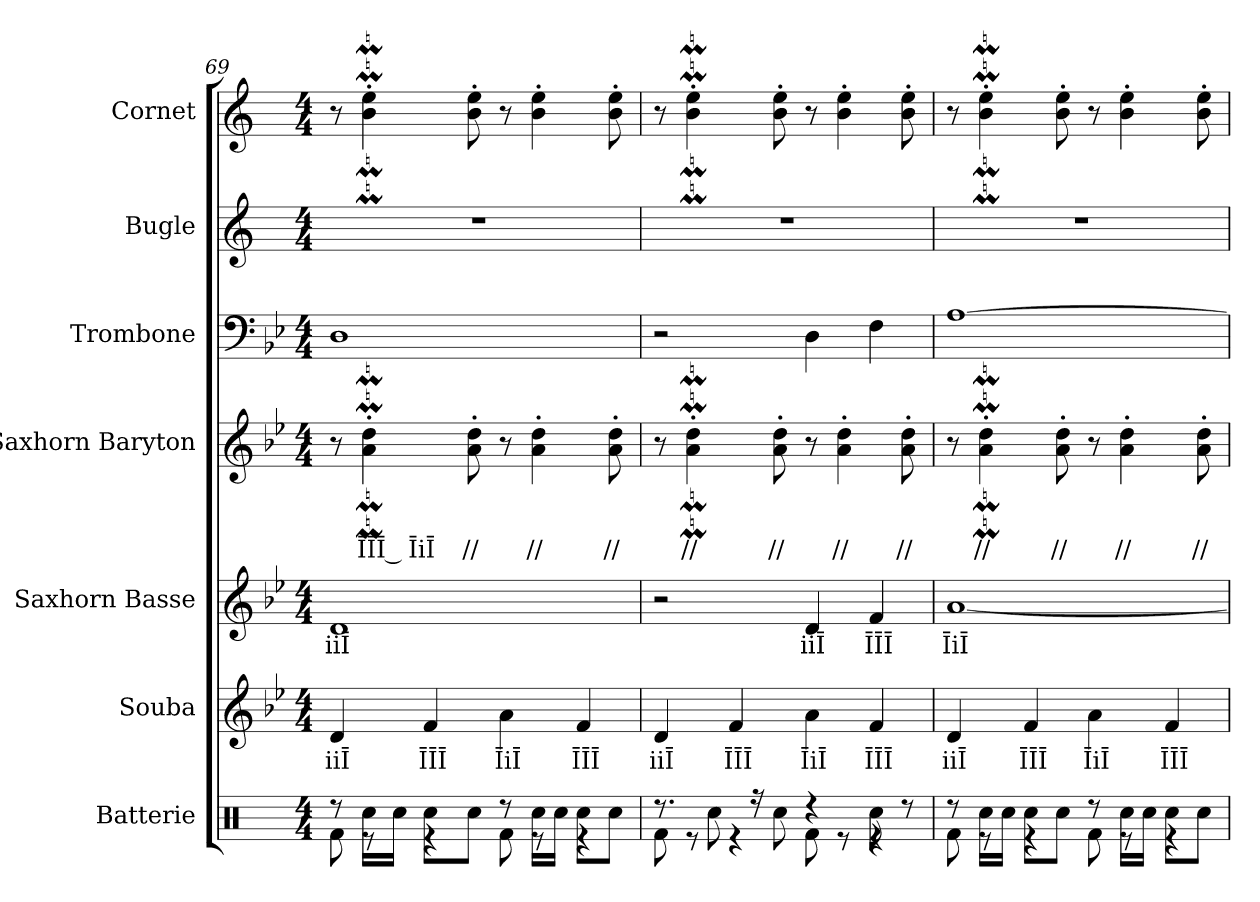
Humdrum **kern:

**kern	**kern	**text	**kern	**text	**kern	**text	**kern	**kern	**kern
*part7	*part6	*part6	*part5	*part5	*part4	*part4	*part3	*part2	*part1
*staff7	*staff6	*staff6	*staff5	*staff5	*staff4	*staff4	*staff3	*staff2	*staff1
*I"Batterie	*I"Souba	*	*I"Saxhorn Basse	*	*I"Saxhorn Baryton	*	*I"Trombone	*I"Bugle	*I"Cornet
*I'Bat.	*I'Sba.	*	*I'Bass.	*	*I'Bar.	*	*I'Tbn.	*I'Bu.	*I'Cnt.
*clefX	*clefG2	*	*clefG2	*	*clefG2	*	*clefF4	*clefG2	*clefG2
*	*ITrd15c26	*	*ITrd8c14	*	*ITrd8c14	*	*	*ITrd1c2	*ITrd1c2
*k[]	*k[b-e-]	*	*k[b-e-]	*	*k[b-e-]	*	*k[b-e-]	*k[b-e-]	*k[b-e-]
*M4/4	*M4/4	*	*M4/4	*	*M4/4	*	*M4/4	*M4/4	*M4/4
=69	=69	=69	=69	=69	=69	=69	=69	=69	=69
*^	*	*	*	*	*	*	*	*	*
!	!	!	!LO:LY:b	!	!LO:LY:b	!	!	!	!	!
8r	8Rf\	4DD/	iiĪ	1D	iiĪ	8r	.	1D	1r	8r
!	!	!	!	!	!	!	!LO:LY:b	!	!	!
16Rcc\LL	8r	.	.	.	.	4A\M' 4d\M'	ĪĪĪ ĪiĪ	.	.	4a\M' 4dd\M'
16Rcc\JJ	.	.	.	.	.	.	.	.	.	.
!	!	!	!LO:LY:b	!	!	!	!	!	!	!
8Rcc\L	4r	4FF/	ĪĪĪ	.	.	.	.	.	.	.
!	!	!	!	!	!	!	!LO:LY:b	!	!	!
8Rcc\J	.	.	.	.	.	8A\' 8d\'	//	.	.	8a\' 8dd\'
!	!	!	!LO:LY:b	!	!	!	!	!	!	!
8r	8Rf\	4AA\	ĪiĪ	.	.	8r	.	.	.	8r
!	!	!	!	!	!	!	!LO:LY:b	!	!	!
16Rcc\LL	8r	.	.	.	.	4A\' 4d\'	//	.	.	4a\' 4dd\'
16Rcc\JJ	.	.	.	.	.	.	.	.	.	.
!	!	!	!LO:LY:b	!	!	!	!	!	!	!
8Rcc\L	4r	4FF/	ĪĪĪ	.	.	.	.	.	.	.
!	!	!	!	!	!	!	!LO:LY:b	!	!	!
8Rcc\J	.	.	.	.	.	8A\' 8d\'	//	.	.	8a\' 8dd\'
!!LO:PB:g=z
=70	=70	=70	=70	=70	=70	=70	=70	=70	=70	=70
!	!	!	!LO:LY:b	!	!	!	!	!	!	!
8.r	8Rf\	4DD/	iiĪ	2r	.	8r	.	2r	1r	8r
!	!	!	!	!	!	!	!LO:LY:b	!	!	!
.	8r	.	.	.	.	4A\M' 4d\M'	//	.	.	4a\M' 4dd\M'
8Rcc\	.	.	.	.	.	.	.	.	.	.
!	!	!	!LO:LY:b	!	!	!	!	!	!	!
.	4r	4FF/	ĪĪĪ	.	.	.	.	.	.	.
16r	.	.	.	.	.	.	.	.	.	.
!	!	!	!	!	!	!	!LO:LY:b	!	!	!
8Rcc\	.	.	.	.	.	8A\' 8d\'	//	.	.	8a\' 8dd\'
!	!	!	!LO:LY:b	!	!LO:LY:b	!	!	!	!	!
4r	8Rf\	4AA\	ĪiĪ	4D/	iiĪ	8r	.	4D\	.	8r
!	!	!	!	!	!	!	!LO:LY:b	!	!	!
.	8r	.	.	.	.	4A\' 4d\'	//	.	.	4a\' 4dd\'
!	!	!	!LO:LY:b	!	!LO:LY:b	!	!	!	!	!
8Rcc\	4r	4FF/	ĪĪĪ	4F/	ĪĪĪ	.	.	4F\	.	.
!	!	!	!	!	!	!	!LO:LY:b	!	!	!
8r	.	.	.	.	.	8A\' 8d\'	//	.	.	8a\' 8dd\'
=71	=71	=71	=71	=71	=71	=71	=71	=71	=71	=71
!	!	!	!LO:LY:b	!	!LO:LY:b	!	!	!	!	!
8r	8Rf\	4DD/	iiĪ	[1A	ĪiĪ	8r	.	[1A	1r	8r
!	!	!	!	!	!	!	!LO:LY:b	!	!	!
16Rcc\LL	8r	.	.	.	.	4A\M' 4d\M'	//	.	.	4a\M' 4dd\M'
16Rcc\JJ	.	.	.	.	.	.	.	.	.	.
!	!	!	!LO:LY:b	!	!	!	!	!	!	!
8Rcc\L	4r	4FF/	ĪĪĪ	.	.	.	.	.	.	.
!	!	!	!	!	!	!	!LO:LY:b	!	!	!
8Rcc\J	.	.	.	.	.	8A\' 8d\'	//	.	.	8a\' 8dd\'
!	!	!	!LO:LY:b	!	!	!	!	!	!	!
8r	8Rf\	4AA\	ĪiĪ	.	.	8r	.	.	.	8r
!	!	!	!	!	!	!	!LO:LY:b	!	!	!
16Rcc\LL	8r	.	.	.	.	4A\' 4d\'	//	.	.	4a\' 4dd\'
16Rcc\JJ	.	.	.	.	.	.	.	.	.	.
!	!	!	!LO:LY:b	!	!	!	!	!	!	!
8Rcc\L	4r	4FF/	ĪĪĪ	.	.	.	.	.	.	.
!	!	!	!	!	!	!	!LO:LY:b	!	!	!
8Rcc\J	.	.	.	.	.	8A\' 8d\'	//	.	.	8a\' 8dd\'
*v	*v	*	*	*	*	*	*	*	*	*
=	=	=	=	=	=	=	=	=	=
*-	*-	*-	*-	*-	*-	*-	*-	*-	*-
